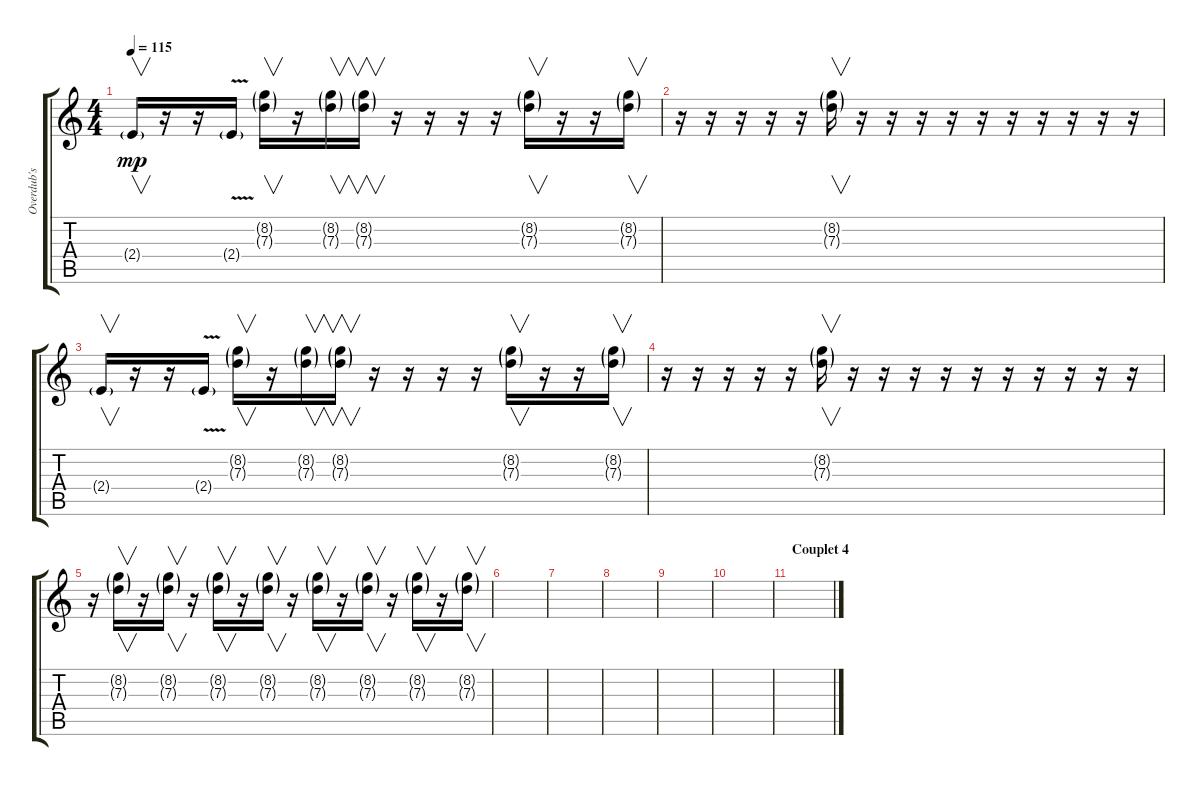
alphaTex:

\track ("Overdub's guitare" "Overdub's ") {instrument distortionguitar}
\staff {score tabs}
\tuning (E4 B3 G3 D3 A2 E2) {hide}
\ts (4 4)
\tempo 115
\clef g2
\ks c
2.4{g}.16{v dy mp} r.16 r.16 2.4{v g}.16 (8.2{g} 7.3{g}).16{v} r.16 (8.2{g} 7.3{g}).16{v} (8.2{g} 7.3{g}).16{v} r.16 r.16 r.16 r.16 (8.2{g} 7.3{g}).16{v} r.16 r.16 (8.2{g} 7.3{g}).16{v} |
r.16 r.16 r.16 r.16 r.16 (8.2{g} 7.3{g}).16{v} r.16 r.16 r.16 r.16 r.16 r.16 r.16 r.16 r.16 r.16 |
2.4{g}.16{v} r.16 r.16 2.4{v g}.16 (8.2{g} 7.3{g}).16{v} r.16 (8.2{g} 7.3{g}).16{v} (8.2{g} 7.3{g}).16{v} r.16 r.16 r.16 r.16 (8.2{g} 7.3{g}).16{v} r.16 r.16 (8.2{g} 7.3{g}).16{v} |
r.16 r.16 r.16 r.16 r.16 (8.2{g} 7.3{g}).16{v} r.16 r.16 r.16 r.16 r.16 r.16 r.16 r.16 r.16 r.16 |
r.16 (8.2{g} 7.3{g}).16{v} r.16 (8.2{g} 7.3{g}).16{v} r.16 (8.2{g} 7.3{g}).16{v} r.16 (8.2{g} 7.3{g}).16{v} r.16 (8.2{g} 7.3{g}).16{v} r.16 (8.2{g} 7.3{g}).16{v} r.16 (8.2{g} 7.3{g}).16{v} r.16 (8.2{g} 7.3{g}).16{v} |
|
|
|
|
|
\section ("" "Couplet 4")
